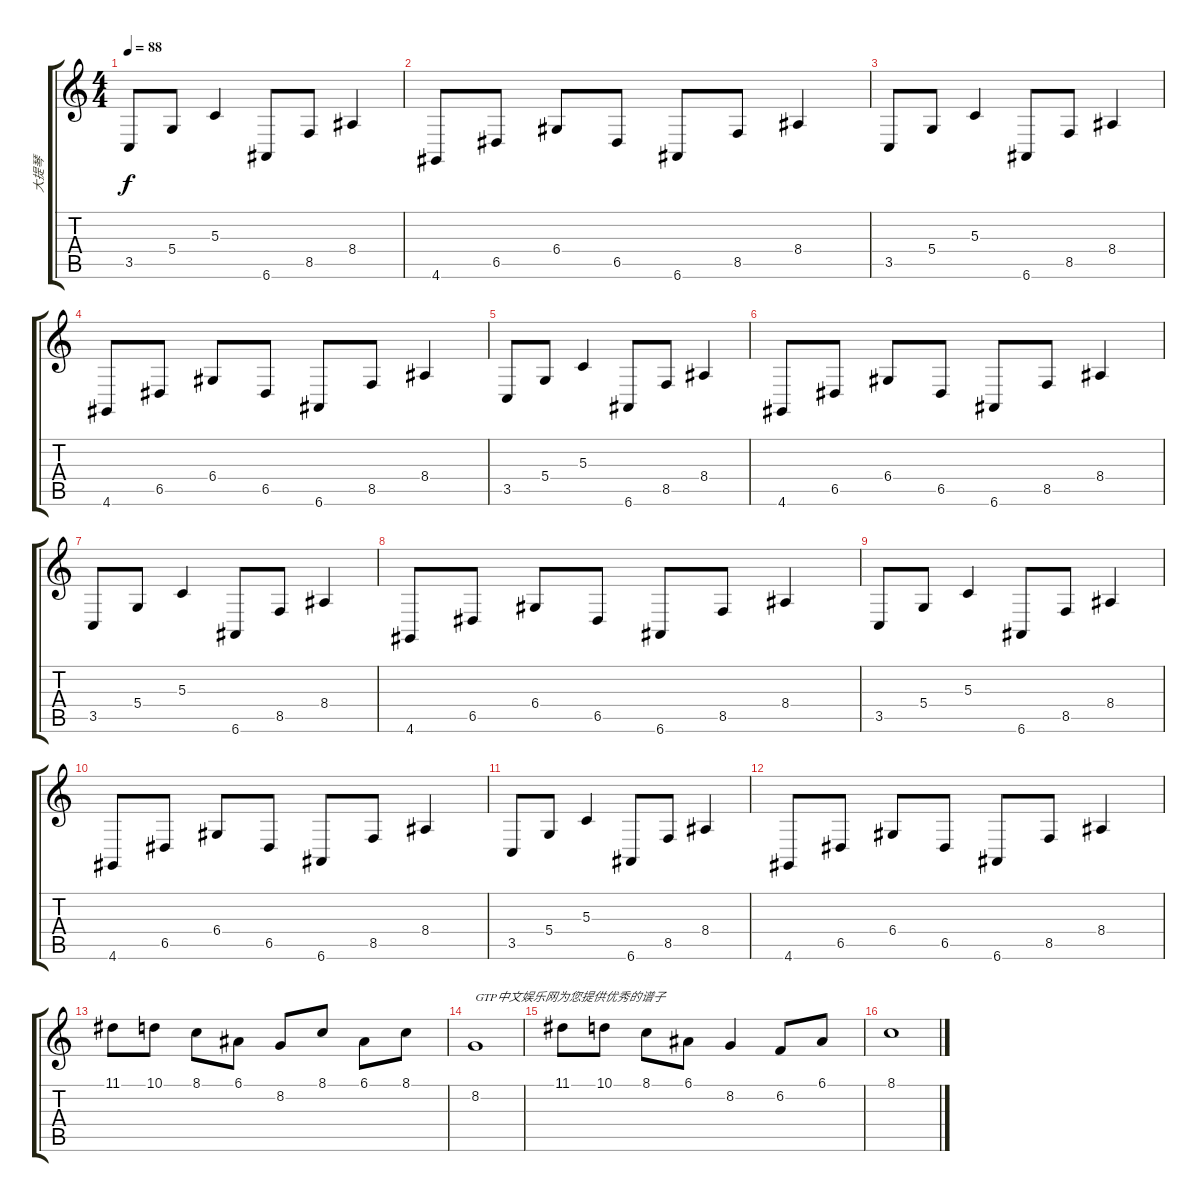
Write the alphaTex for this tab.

\track ("大提琴" "大提琴") {instrument cello}
\staff {score tabs}
\tuning (E4 B3 G3 D3 A2 E2) {hide}
\ts (4 4)
\tempo 88
\clef g2
\ks c
3.5.8{dy f} 5.4.8 5.3.4 6.6.8 8.5.8 8.4.4 |
4.6.8 6.5.8 6.4.8 6.5.8 6.6.8 8.5.8 8.4.4 |
3.5.8 5.4.8 5.3.4 6.6.8 8.5.8 8.4.4 |
4.6.8 6.5.8 6.4.8 6.5.8 6.6.8 8.5.8 8.4.4 |
3.5.8 5.4.8 5.3.4 6.6.8 8.5.8 8.4.4 |
4.6.8 6.5.8 6.4.8 6.5.8 6.6.8 8.5.8 8.4.4 |
3.5.8 5.4.8 5.3.4 6.6.8 8.5.8 8.4.4 |
4.6.8 6.5.8 6.4.8 6.5.8 6.6.8 8.5.8 8.4.4 |
3.5.8 5.4.8 5.3.4 6.6.8 8.5.8 8.4.4 |
4.6.8 6.5.8 6.4.8 6.5.8 6.6.8 8.5.8 8.4.4 |
3.5.8 5.4.8 5.3.4 6.6.8 8.5.8 8.4.4 |
4.6.8 6.5.8 6.4.8 6.5.8 6.6.8 8.5.8 8.4.4 |
11.1.8 10.1.8 8.1.8 6.1.8 8.2.8 8.1.8 6.1.8 8.1.8 |
8.2.1{txt "GTP中文娱乐网为您提供优秀的谱子"} |
11.1.8 10.1.8 8.1.8 6.1.8 8.2.4 6.2.8 6.1.8 |
8.1.1
